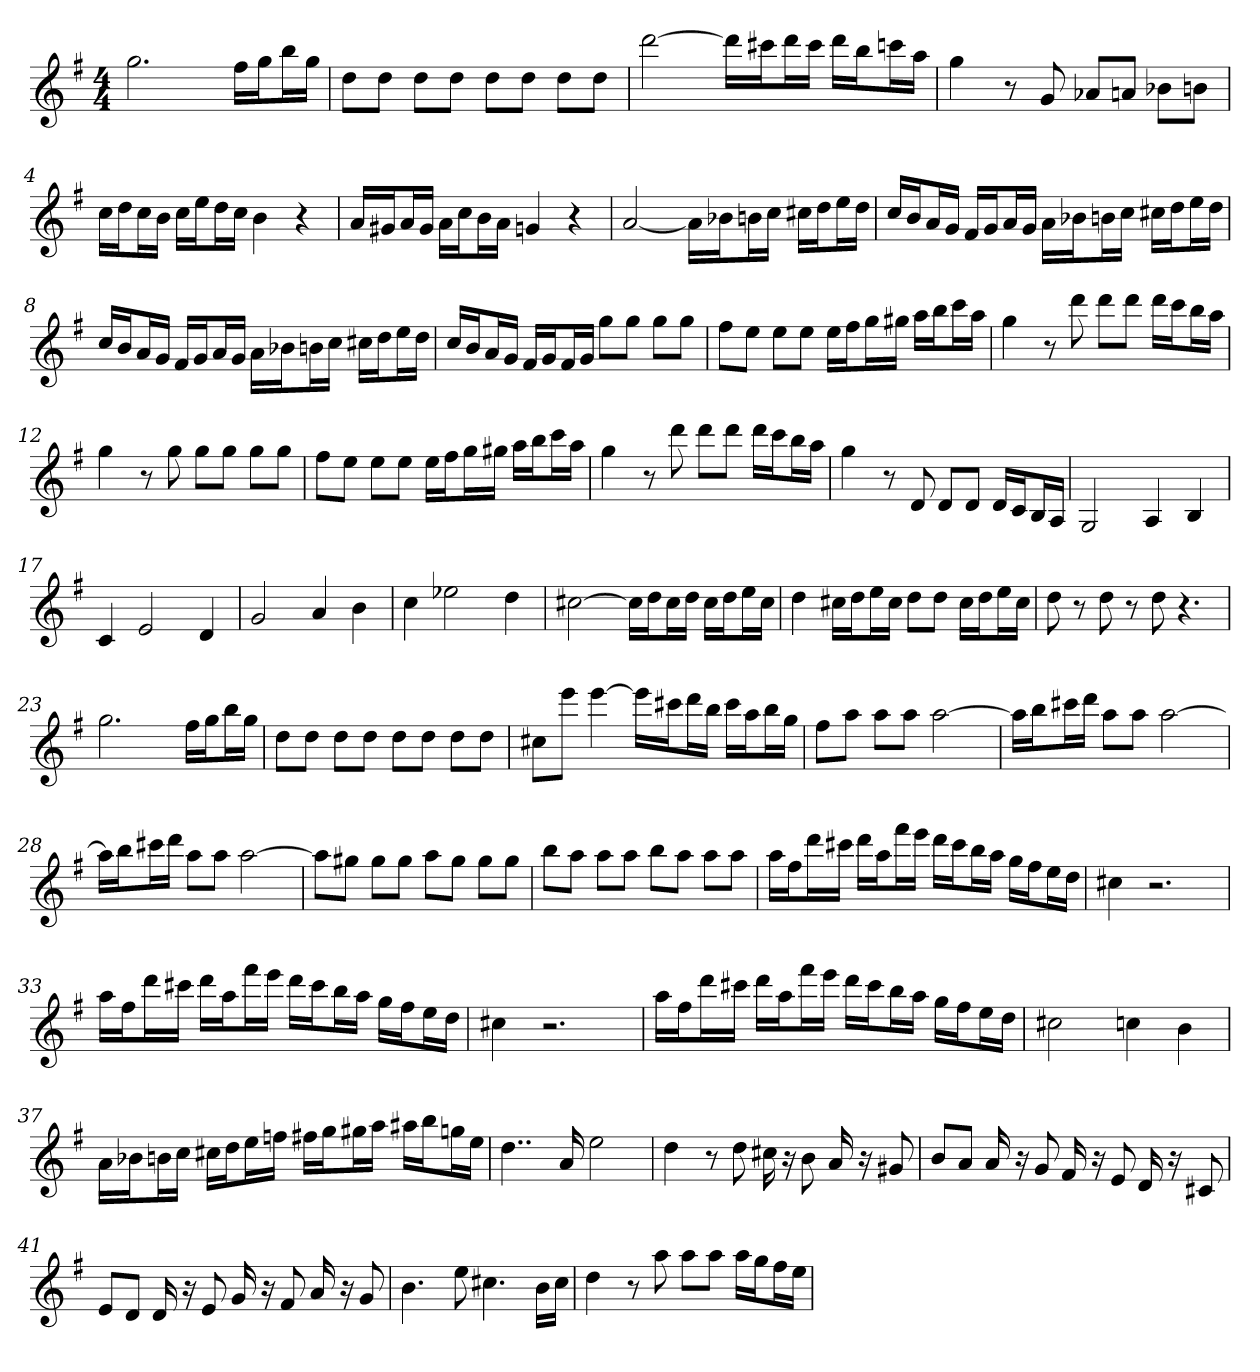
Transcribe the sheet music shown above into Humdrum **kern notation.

**kern
*part1
*staff1
*k[f#]
*G:
*M4/4
=
2.gg
16ff#LL
16ggJ
16bbL
16ggJJ
=1
8ddL
8ddJ
8ddL
8ddJ
8ddL
8ddJ
8ddL
8ddJ
=2
[2ddd
16dddLL]
16ccc#XJ
16dddL
16ccc#JJ
16dddLL
16bbJ
16cccnL
16aaJJ
=3
4gg
8r
8g
8a-XL
8anJ
8b-XL
8bnJ
=4
16ccLL
16ddJ
16ccL
16bJJ
16ccLL
16eeJ
16ddL
16ccJJ
4b
4r
=5
16aLL
16g#XJ
16aL
16g#JJ
16aLL
16ccJ
16bL
16aJJ
4gn
4r
=6
[2a
16aLL]
16b-XJ
16bnL
16ccJJ
16cc#XLL
16ddJ
16eeL
16ddJJ
=7
16ccLL
16bJ
16aL
16gJJ
16f#LL
16gJ
16aL
16gJJ
16aLL
16b-XJ
16bnL
16ccJJ
16cc#XLL
16ddJ
16eeL
16ddJJ
=8
16ccLL
16bJ
16aL
16gJJ
16f#LL
16gJ
16aL
16gJJ
16aLL
16b-XJ
16bnL
16ccJJ
16cc#XLL
16ddJ
16eeL
16ddJJ
=9
16ccLL
16bJ
16aL
16gJJ
16f#LL
16gJ
16f#L
16gJJ
8ggL
8ggJ
8ggL
8ggJ
=10
8ff#L
8eeJ
8eeL
8eeJ
16eeLL
16ff#J
16ggL
16gg#XJJ
16aaLL
16bbJ
16cccL
16aaJJ
=11
4gg
8r
8ddd
8dddL
8dddJ
16dddLL
16cccJ
16bbL
16aaJJ
=12
4gg
8r
8gg
8ggL
8ggJ
8ggL
8ggJ
=13
8ff#L
8eeJ
8eeL
8eeJ
16eeLL
16ff#J
16ggL
16gg#XJJ
16aaLL
16bbJ
16cccL
16aaJJ
=14
4gg
8r
8ddd
8dddL
8dddJ
16dddLL
16cccJ
16bbL
16aaJJ
=15
4gg
8r
8d
8dL
8dJ
16dLL
16cJ
16BL
16AJJ
=16
2G
4A
4B
=17
4c
2e
4d
=18
2g
4a
4b
=19
4cc
2ee-X
4dd
=20
[2cc#X
16cc#LL]
16ddJ
16cc#L
16ddJJ
16cc#LL
16ddJ
16eeL
16cc#JJ
=21
4dd
16cc#XLL
16ddJ
16eeL
16cc#JJ
8ddL
8ddJ
16cc#LL
16ddJ
16eeL
16cc#JJ
=22
8dd
8r
8dd
8r
8dd
4.r
=23
2.gg
16ff#LL
16ggJ
16bbL
16ggJJ
=24
8ddL
8ddJ
8ddL
8ddJ
8ddL
8ddJ
8ddL
8ddJ
=25
8cc#XL
8eeeJ
[4eee
16eeeLL]
16ccc#XJ
16dddL
16bbJJ
16ccc#LL
16aaJ
16bbL
16ggJJ
=26
8ff#L
8aaJ
8aaL
8aaJ
[2aa
=27
16aaLL]
16bbJ
16ccc#XL
16dddJJ
8aaL
8aaJ
[2aa
=28
16aaLL]
16bbJ
16ccc#XL
16dddJJ
8aaL
8aaJ
[2aa
=29
8aaL]
8gg#XJ
8gg#L
8gg#J
8aaL
8gg#J
8gg#L
8gg#J
=30
8bbL
8aaJ
8aaL
8aaJ
8bbL
8aaJ
8aaL
8aaJ
=31
16aaLL
16ff#J
16dddL
16ccc#XJJ
16dddLL
16aaJ
16fff#L
16eeeJJ
16dddLL
16ccc#J
16bbL
16aaJJ
16ggLL
16ff#J
16eeL
16ddJJ
=32
4cc#X
2.r
=33
16aaLL
16ff#J
16dddL
16ccc#XJJ
16dddLL
16aaJ
16fff#L
16eeeJJ
16dddLL
16ccc#J
16bbL
16aaJJ
16ggLL
16ff#J
16eeL
16ddJJ
=34
4cc#X
2.r
=35
16aaLL
16ff#J
16dddL
16ccc#XJJ
16dddLL
16aaJ
16fff#L
16eeeJJ
16dddLL
16ccc#J
16bbL
16aaJJ
16ggLL
16ff#J
16eeL
16ddJJ
=36
2cc#X
4ccn
4b
=37
16aLL
16b-XJ
16bnL
16ccJJ
16cc#XLL
16ddJ
16eeL
16ffnJJ
16ff#XLL
16ggJ
16gg#XL
16aaJJ
16aa#XLL
16bbJ
16ggnL
16eeJJ
=38
4..dd
16a
2ee
=39
4dd
8r
8dd
16cc#X
16r
8b
16a
16r
8g#X
=40
8bL
8aJ
16a
16r
8g
16f#
16r
8e
16d
16r
8c#X
=41
8eL
8dJ
16d
16r
8e
16g
16r
8f#
16a
16r
8g
=42
4.b
8ee
4.cc#X
16bLL
16cc#JJ
=43
4dd
8r
8aa
8aaL
8aaJ
16aaLL
16ggJ
16ff#L
16eeJJ
=
*-
